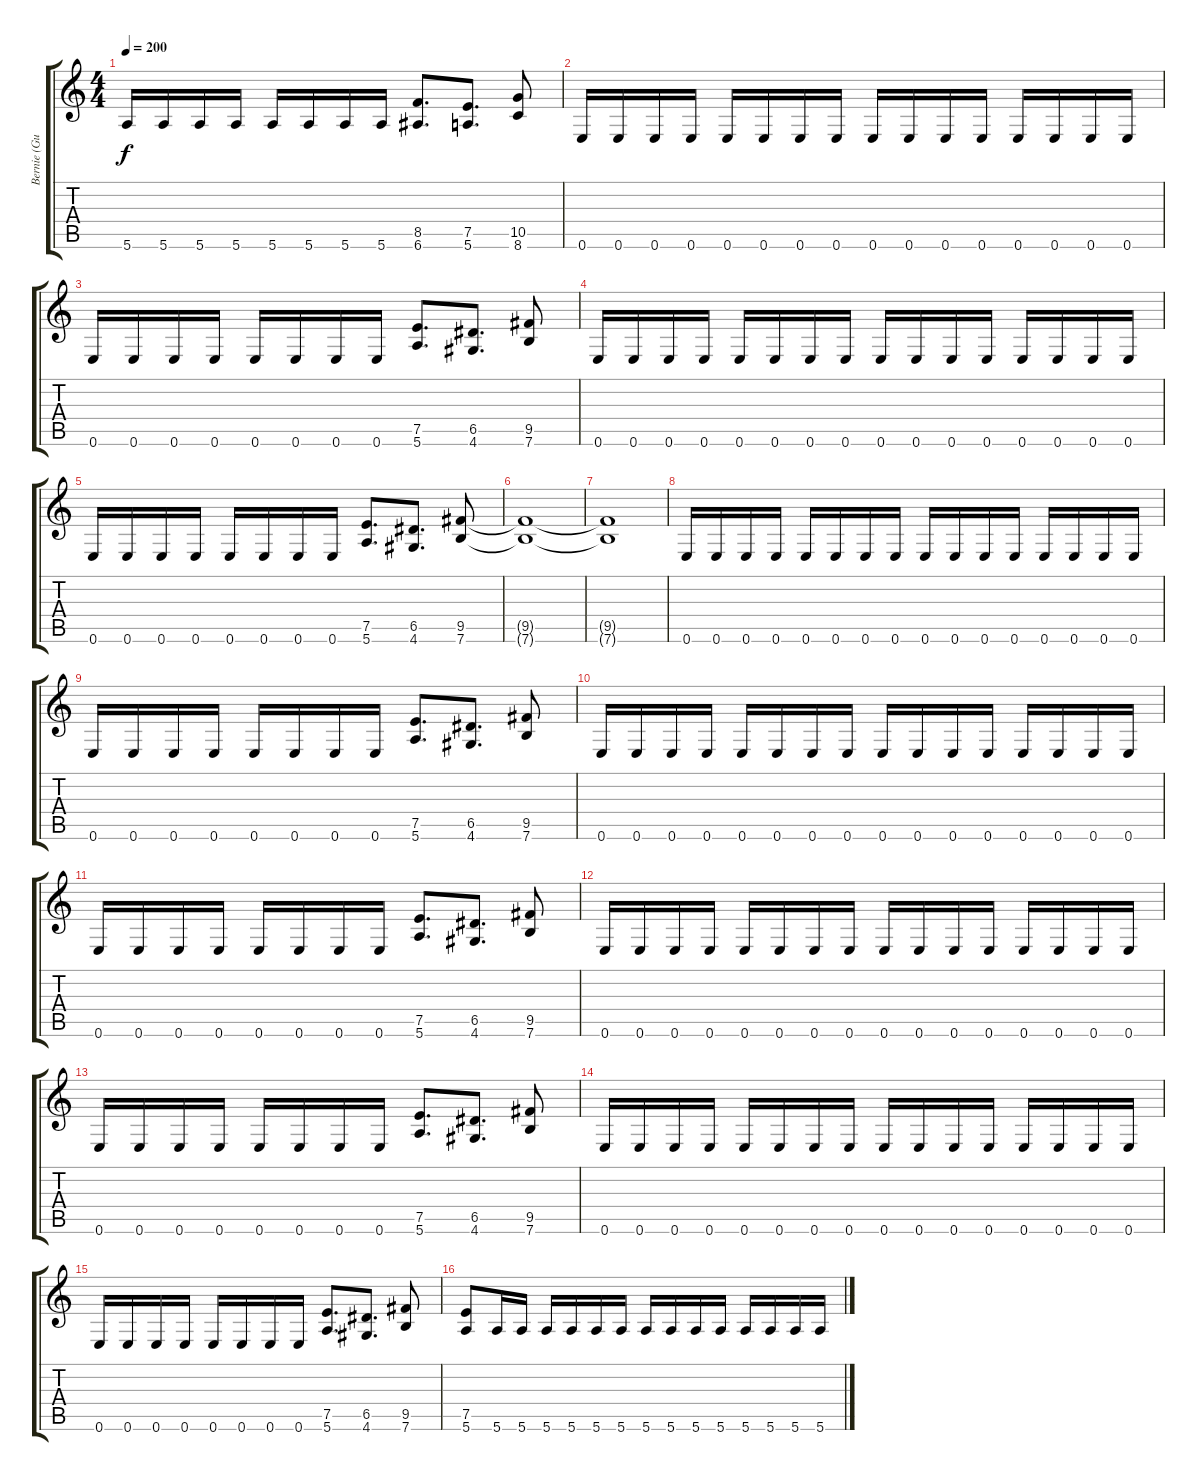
\track ("Bernie (Guitar)" "Bernie (Gu") {instrument distortionguitar}
\staff {score tabs}
\tuning (E4 B3 G3 D3 A2 E2) {hide}
\ts (4 4)
\tempo 200
\clef g2
\ks c
5.6.16{dy f} 5.6.16 5.6.16 5.6.16 5.6.16 5.6.16 5.6.16 5.6.16 (8.5 6.6).8{d} (7.5 5.6).8{d} (10.5 8.6).8 |
0.6.16 0.6.16 0.6.16 0.6.16 0.6.16 0.6.16 0.6.16 0.6.16 0.6.16 0.6.16 0.6.16 0.6.16 0.6.16 0.6.16 0.6.16 0.6.16 |
0.6.16 0.6.16 0.6.16 0.6.16 0.6.16 0.6.16 0.6.16 0.6.16 (7.5 5.6).8{d} (6.5 4.6).8{d} (9.5 7.6).8 |
0.6.16 0.6.16 0.6.16 0.6.16 0.6.16 0.6.16 0.6.16 0.6.16 0.6.16 0.6.16 0.6.16 0.6.16 0.6.16 0.6.16 0.6.16 0.6.16 |
0.6.16 0.6.16 0.6.16 0.6.16 0.6.16 0.6.16 0.6.16 0.6.16 (7.5 5.6).8{d} (6.5 4.6).8{d} (9.5 7.6).8 |
(9.5{t} 7.6{t}).1 |
(9.5{t} 7.6{t}).1 |
0.6.16 0.6.16 0.6.16 0.6.16 0.6.16 0.6.16 0.6.16 0.6.16 0.6.16 0.6.16 0.6.16 0.6.16 0.6.16 0.6.16 0.6.16 0.6.16 |
0.6.16 0.6.16 0.6.16 0.6.16 0.6.16 0.6.16 0.6.16 0.6.16 (7.5 5.6).8{d} (6.5 4.6).8{d} (9.5 7.6).8 |
0.6.16 0.6.16 0.6.16 0.6.16 0.6.16 0.6.16 0.6.16 0.6.16 0.6.16 0.6.16 0.6.16 0.6.16 0.6.16 0.6.16 0.6.16 0.6.16 |
0.6.16 0.6.16 0.6.16 0.6.16 0.6.16 0.6.16 0.6.16 0.6.16 (7.5 5.6).8{d} (6.5 4.6).8{d} (9.5 7.6).8 |
0.6.16 0.6.16 0.6.16 0.6.16 0.6.16 0.6.16 0.6.16 0.6.16 0.6.16 0.6.16 0.6.16 0.6.16 0.6.16 0.6.16 0.6.16 0.6.16 |
0.6.16 0.6.16 0.6.16 0.6.16 0.6.16 0.6.16 0.6.16 0.6.16 (7.5 5.6).8{d} (6.5 4.6).8{d} (9.5 7.6).8 |
0.6.16 0.6.16 0.6.16 0.6.16 0.6.16 0.6.16 0.6.16 0.6.16 0.6.16 0.6.16 0.6.16 0.6.16 0.6.16 0.6.16 0.6.16 0.6.16 |
0.6.16 0.6.16 0.6.16 0.6.16 0.6.16 0.6.16 0.6.16 0.6.16 (7.5 5.6).8{d} (6.5 4.6).8{d} (9.5 7.6).8 |
(7.5 5.6).8 5.6.16 5.6.16 5.6.16 5.6.16 5.6.16 5.6.16 5.6.16 5.6.16 5.6.16 5.6.16 5.6.16 5.6.16 5.6.16 5.6.16
